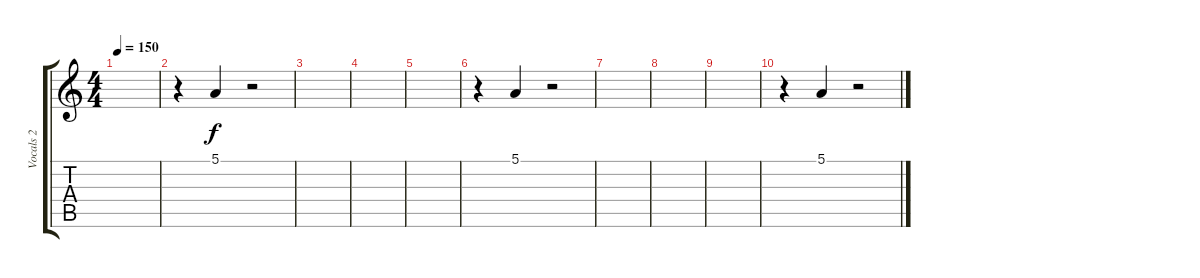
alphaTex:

\track ("Vocals 2" "Vocals 2") {instrument frenchhorn}
\staff {score tabs}
\tuning (E4 B3 G3 D3 A2 E2) {hide}
\ts (4 4)
\tempo 150
\clef g2
\ks c
|
r.4 5.1.4 r.2 |
|
|
|
r.4 5.1.4 r.2 |
|
|
|
r.4 5.1.4 r.2
